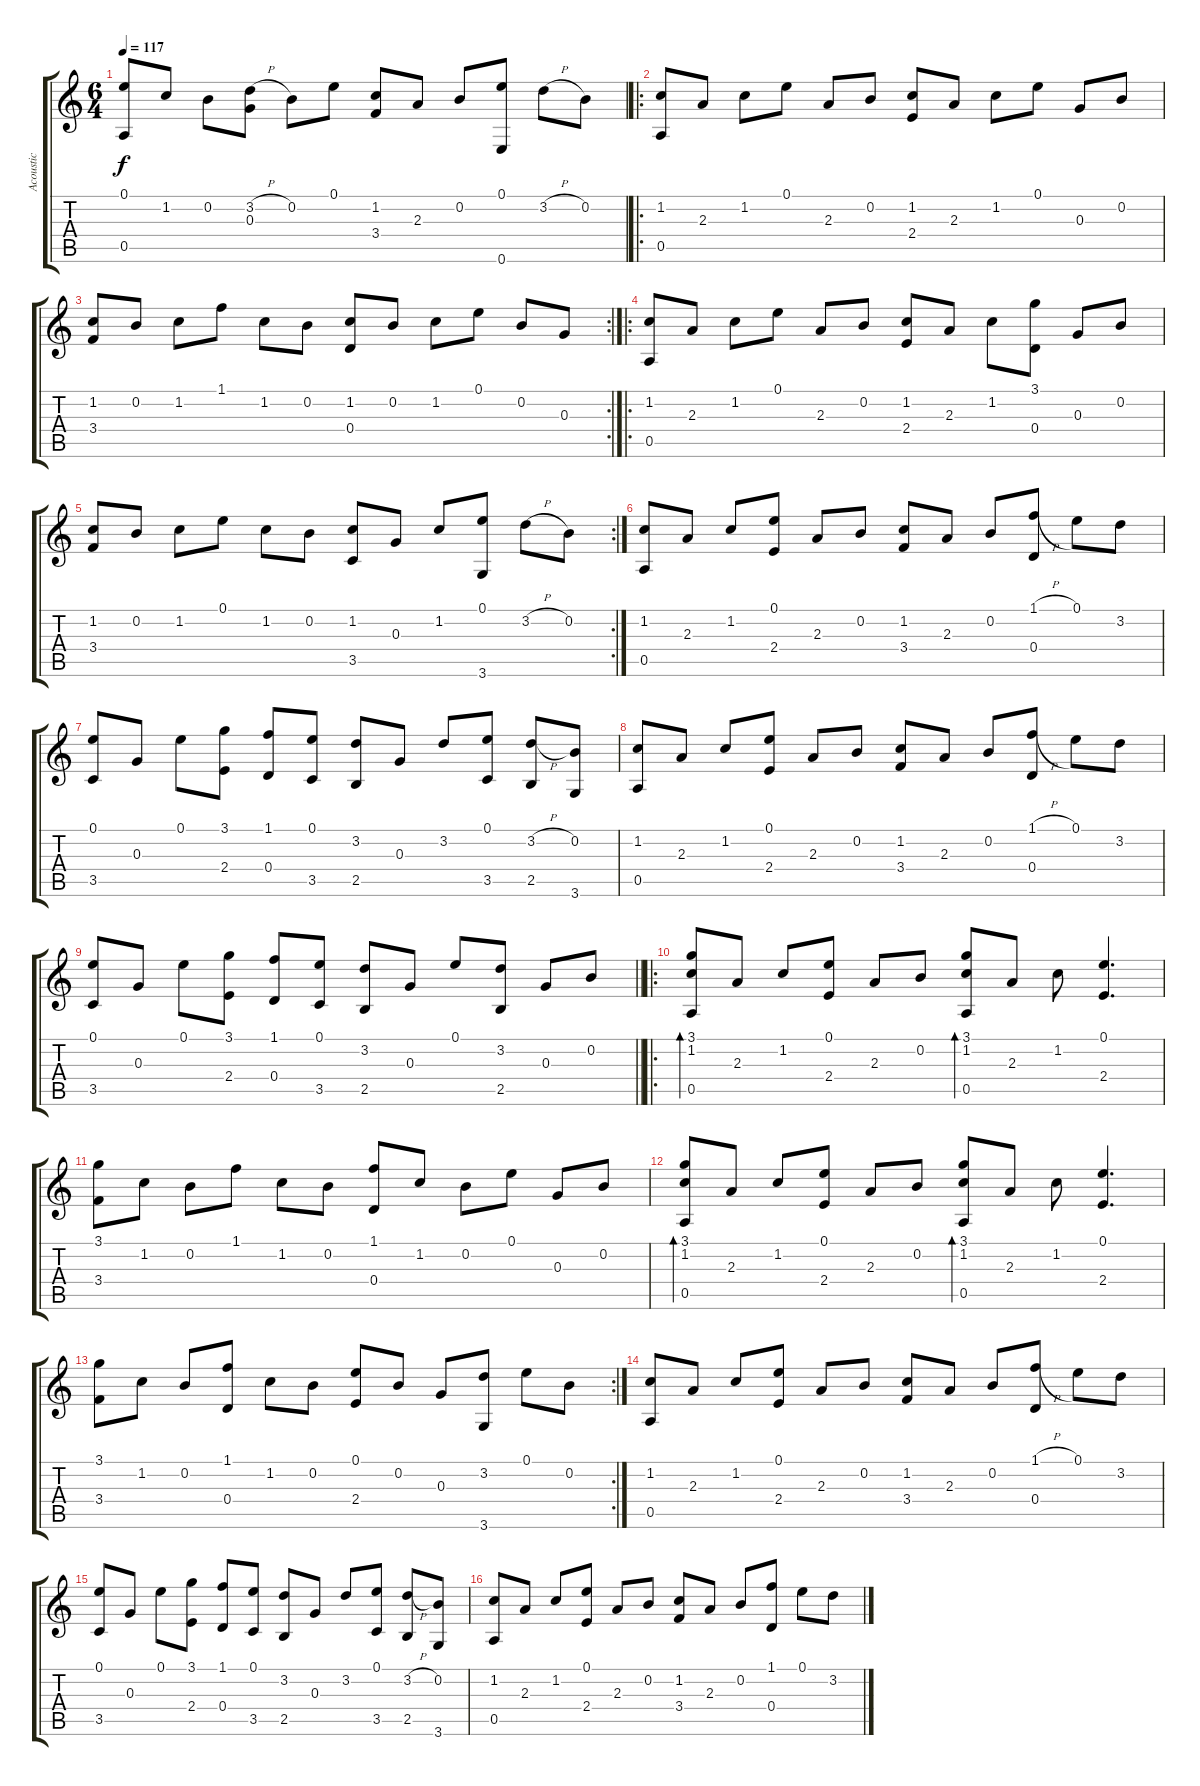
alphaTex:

\track ("Acoustic" "Acoustic") {instrument acousticguitarsteel}
\staff {score tabs}
\tuning (E4 B3 G3 D3 A2 E2) {hide}
\ts (6 4)
\tempo 117
\clef g2
\ks c
(0.1 0.5).8{dy f} 1.2.8 0.2.8 (3.2{h} 0.3).8 0.2.8 0.1.8 (1.2 3.4).8 2.3.8 0.2.8 (0.1 0.6).8 3.2{h}.8 0.2.8 |
\ro
(1.2 0.5).8 2.3.8 1.2.8 0.1.8 2.3.8 0.2.8 (1.2 2.4).8 2.3.8 1.2.8 0.1.8 0.3.8 0.2.8 |
\rc 2
(1.2 3.4).8 0.2.8 1.2.8 1.1.8 1.2.8 0.2.8 (1.2 0.4).8 0.2.8 1.2.8 0.1.8 0.2.8 0.3.8 |
\ro
(1.2 0.5).8 2.3.8 1.2.8 0.1.8 2.3.8 0.2.8 (1.2 2.4).8 2.3.8 1.2.8 (3.1 0.4).8 0.3.8 0.2.8 |
\rc 2
(1.2 3.4).8 0.2.8 1.2.8 0.1.8 1.2.8 0.2.8 (1.2 3.5).8 0.3.8 1.2.8 (0.1 3.6).8 3.2{h}.8 0.2.8 |
(1.2 0.5).8 2.3.8 1.2.8 (0.1 2.4).8 2.3.8 0.2.8 (1.2 3.4).8 2.3.8 0.2.8 (1.1{h} 0.4).8 0.1.8 3.2.8 |
(0.1 3.5).8 0.3.8 0.1.8 (3.1 2.4).8 (1.1 0.4).8 (0.1 3.5).8 (3.2 2.5).8 0.3.8 3.2.8 (0.1 3.5).8 (3.2{h} 2.5).8 (0.2 3.6).8 |
(1.2 0.5).8 2.3.8 1.2.8 (0.1 2.4).8 2.3.8 0.2.8 (1.2 3.4).8 2.3.8 0.2.8 (1.1{h} 0.4).8 0.1.8 3.2.8 |
\barLineRight lightlight
(0.1 3.5).8 0.3.8 0.1.8 (3.1 2.4).8 (1.1 0.4).8 (0.1 3.5).8 (3.2 2.5).8 0.3.8 0.1.8 (3.2 2.5).8 0.3.8 0.2.8 |
\ro
(3.1 1.2 0.5).8{bd 120} 2.3.8 1.2.8 (0.1 2.4).8 2.3.8 0.2.8 (3.1 1.2 0.5).8{bd 120} 2.3.8 1.2.8 (0.1 2.4).4{d} |
(3.1 3.4).8 1.2.8 0.2.8 1.1.8 1.2.8 0.2.8 (1.1 0.4).8 1.2.8 0.2.8 0.1.8 0.3.8 0.2.8 |
(3.1 1.2 0.5).8{bd 120} 2.3.8 1.2.8 (0.1 2.4).8 2.3.8 0.2.8 (3.1 1.2 0.5).8{bd 120} 2.3.8 1.2.8 (0.1 2.4).4{d} |
\rc 2
(3.1 3.4).8 1.2.8 0.2.8 (1.1 0.4).8 1.2.8 0.2.8 (0.1 2.4).8 0.2.8 0.3.8 (3.2 3.6).8 0.1.8 0.2.8 |
(1.2 0.5).8 2.3.8 1.2.8 (0.1 2.4).8 2.3.8 0.2.8 (1.2 3.4).8 2.3.8 0.2.8 (1.1{h} 0.4).8 0.1.8 3.2.8 |
(0.1 3.5).8 0.3.8 0.1.8 (3.1 2.4).8 (1.1 0.4).8 (0.1 3.5).8 (3.2 2.5).8 0.3.8 3.2.8 (0.1 3.5).8 (3.2{h} 2.5).8 (0.2 3.6).8 |
(1.2 0.5).8 2.3.8 1.2.8 (0.1 2.4).8 2.3.8 0.2.8 (1.2 3.4).8 2.3.8 0.2.8 (1.1 0.4).8 0.1.8 3.2.8
